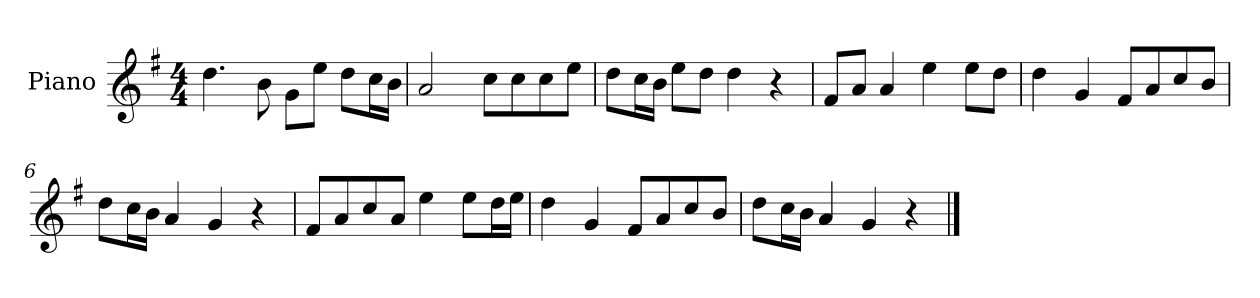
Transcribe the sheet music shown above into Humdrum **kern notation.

**kern
*part1
*staff1
*I"Piano
*I'P-no
*clefG2
*k[f#]
*M4/4
*MM90
=1
4.dd\
8b\
8g\L
8ee\J
8dd\L
16cc\L
16b\JJ
=2
2a/
8cc\L
8cc\
8cc\
8ee\J
=3
8dd\L
16cc\L
16b\JJ
8ee\L
8dd\J
4dd\
4r
=4
8f#/L
8a/J
4a/
4ee\
8ee\L
8dd\J
=5
4dd\
4g/
8f#/L
8a/
8cc/
8b/J
=6
8dd\L
16cc\L
16b\JJ
4a/
4g/
4r
!!LO:LB:g=z
=7
8f#/L
8a/
8cc/
8a/J
4ee\
8ee\L
16dd\L
16ee\JJ
=8
4dd\
4g/
8f#/L
8a/
8cc/
8b/J
=9
8dd\L
16cc\L
16b\JJ
4a/
4g/
4r
==
*-
